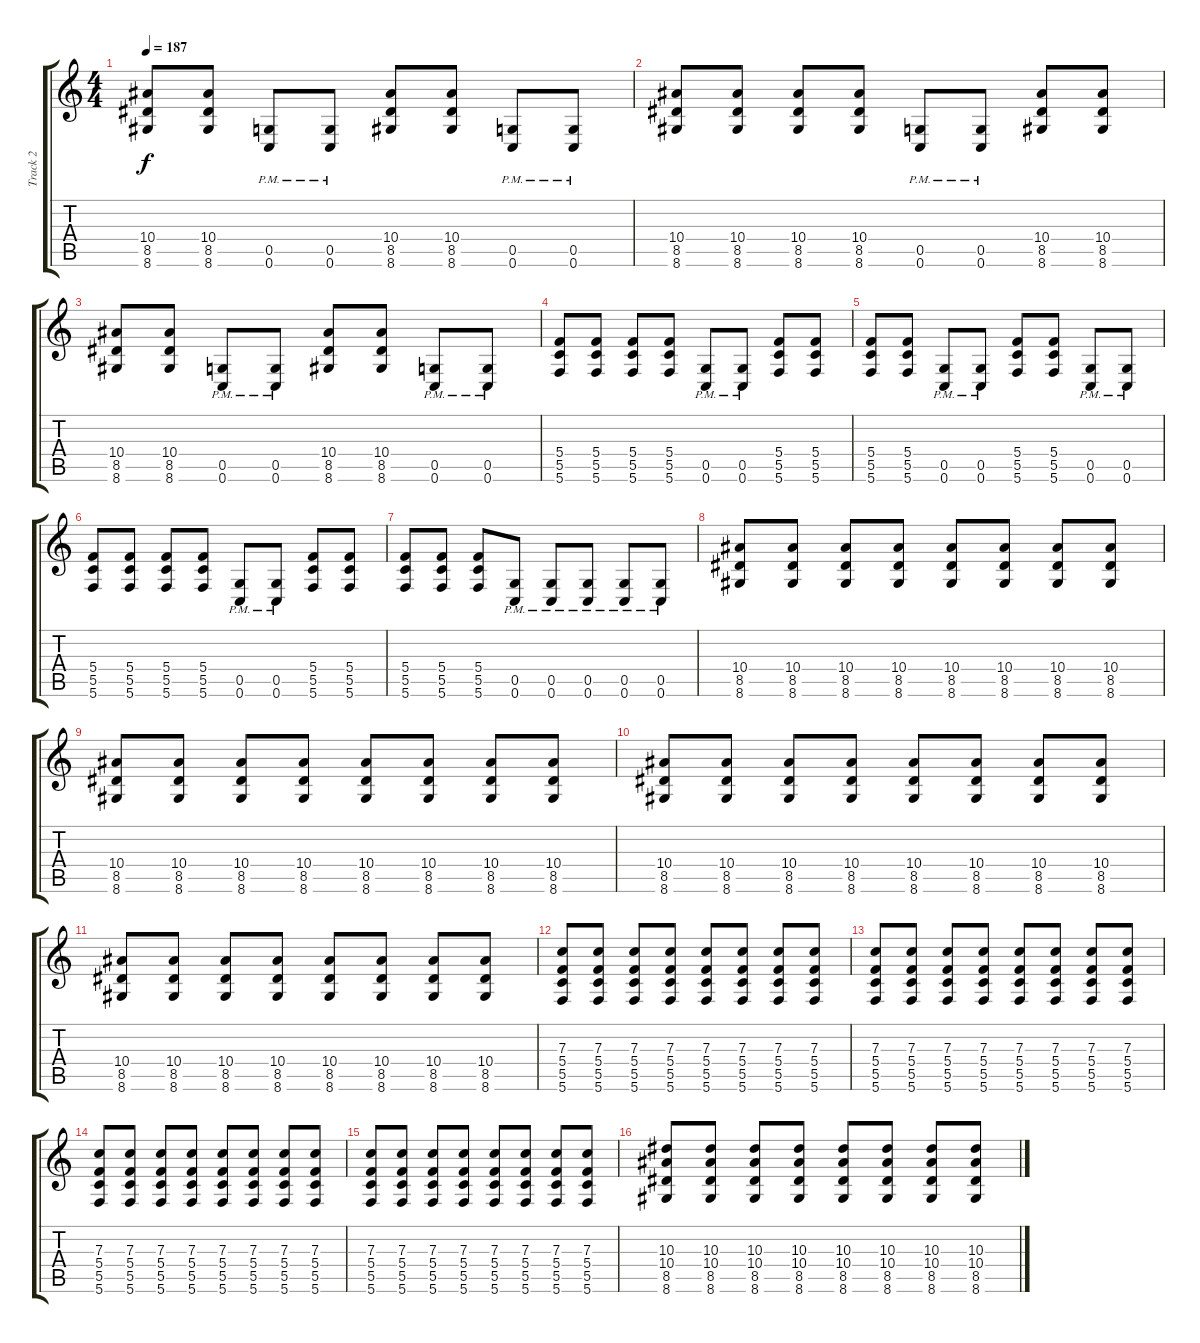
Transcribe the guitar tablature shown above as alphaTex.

\track ("Track 2" "Track 2") {instrument distortionguitar}
\staff {score tabs}
\tuning (D4 A3 F3 C3 G2 C2) {hide}
\ts (4 4)
\tempo 187
\clef g2
\ks c
(10.4 8.5 8.6).8{dy f} (10.4 8.5 8.6).8 (0.5{pm} 0.6{pm}).8 (0.5{pm} 0.6{pm}).8 (10.4 8.5 8.6).8 (10.4 8.5 8.6).8 (0.5{pm} 0.6{pm}).8 (0.5{pm} 0.6{pm}).8 |
(10.4 8.5 8.6).8{instrument electricguitarjazz} (10.4 8.5 8.6).8 (10.4 8.5 8.6).8 (10.4 8.5 8.6).8 (0.5{pm} 0.6{pm}).8 (0.5{pm} 0.6{pm}).8 (10.4 8.5 8.6).8 (10.4 8.5 8.6).8 |
(10.4 8.5 8.6).8 (10.4 8.5 8.6).8 (0.5{pm} 0.6{pm}).8 (0.5{pm} 0.6{pm}).8 (10.4 8.5 8.6).8 (10.4 8.5 8.6).8 (0.5{pm} 0.6{pm}).8 (0.5{pm} 0.6{pm}).8 |
(5.4 5.5 5.6).8 (5.4 5.5 5.6).8 (5.4 5.5 5.6).8 (5.4 5.5 5.6).8 (0.5{pm} 0.6{pm}).8 (0.5 0.6{pm}).8 (5.4 5.5 5.6).8 (5.4 5.5 5.6).8 |
(5.4 5.5 5.6).8 (5.4 5.5 5.6).8 (0.5{pm} 0.6{pm}).8 (0.5{pm} 0.6{pm}).8 (5.4 5.5 5.6).8 (5.4 5.5 5.6).8 (0.5{pm} 0.6{pm}).8 (0.5{pm} 0.6{pm}).8 |
(5.4 5.5 5.6).8 (5.4 5.5 5.6).8 (5.4 5.5 5.6).8 (5.4 5.5 5.6).8 (0.5{pm} 0.6{pm}).8 (0.5{pm} 0.6{pm}).8 (5.4 5.5 5.6).8 (5.4 5.5 5.6).8 |
(5.4 5.5 5.6).8 (5.4 5.5 5.6).8 (5.4 5.5 5.6).8 (0.5{pm} 0.6{pm}).8 (0.5{pm} 0.6{pm}).8 (0.5{pm} 0.6{pm}).8 (0.5{pm} 0.6{pm}).8 (0.5{pm} 0.6{pm}).8 |
(10.4 8.5 8.6).8 (10.4 8.5 8.6).8 (10.4 8.5 8.6).8 (10.4 8.5 8.6).8 (10.4 8.5 8.6).8 (10.4 8.5 8.6).8 (10.4 8.5 8.6).8 (10.4 8.5 8.6).8 |
(10.4 8.5 8.6).8 (10.4 8.5 8.6).8 (10.4 8.5 8.6).8 (10.4 8.5 8.6).8 (10.4 8.5 8.6).8 (10.4 8.5 8.6).8 (10.4 8.5 8.6).8 (10.4 8.5 8.6).8 |
(10.4 8.5 8.6).8 (10.4 8.5 8.6).8 (10.4 8.5 8.6).8 (10.4 8.5 8.6).8 (10.4 8.5 8.6).8 (10.4 8.5 8.6).8 (10.4 8.5 8.6).8 (10.4 8.5 8.6).8 |
(10.4 8.5 8.6).8 (10.4 8.5 8.6).8 (10.4 8.5 8.6).8 (10.4 8.5 8.6).8 (10.4 8.5 8.6).8 (10.4 8.5 8.6).8 (10.4 8.5 8.6).8 (10.4 8.5 8.6).8 |
(7.3 5.4 5.5 5.6).8 (7.3 5.4 5.5 5.6).8 (7.3 5.4 5.5 5.6).8 (7.3 5.4 5.5 5.6).8 (7.3 5.4 5.5 5.6).8 (7.3 5.4 5.5 5.6).8 (7.3 5.4 5.5 5.6).8 (7.3 5.4 5.5 5.6).8 |
(7.3 5.4 5.5 5.6).8 (7.3 5.4 5.5 5.6).8 (7.3 5.4 5.5 5.6).8 (7.3 5.4 5.5 5.6).8 (7.3 5.4 5.5 5.6).8 (7.3 5.4 5.5 5.6).8 (7.3 5.4 5.5 5.6).8 (7.3 5.4 5.5 5.6).8 |
(7.3 5.4 5.5 5.6).8 (7.3 5.4 5.5 5.6).8 (7.3 5.4 5.5 5.6).8 (7.3 5.4 5.5 5.6).8 (7.3 5.4 5.5 5.6).8 (7.3 5.4 5.5 5.6).8 (7.3 5.4 5.5 5.6).8 (7.3 5.4 5.5 5.6).8 |
(7.3 5.4 5.5 5.6).8 (7.3 5.4 5.5 5.6).8 (7.3 5.4 5.5 5.6).8 (7.3 5.4 5.5 5.6).8 (7.3 5.4 5.5 5.6).8 (7.3 5.4 5.5 5.6).8 (7.3 5.4 5.5 5.6).8 (7.3 5.4 5.5 5.6).8 |
(10.3 10.4 8.5 8.6).8 (10.3 10.4 8.5 8.6).8 (10.3 10.4 8.5 8.6).8 (10.3 10.4 8.5 8.6).8 (10.3 10.4 8.5 8.6).8 (10.3 10.4 8.5 8.6).8 (10.3 10.4 8.5 8.6).8 (10.3 10.4 8.5 8.6).8
